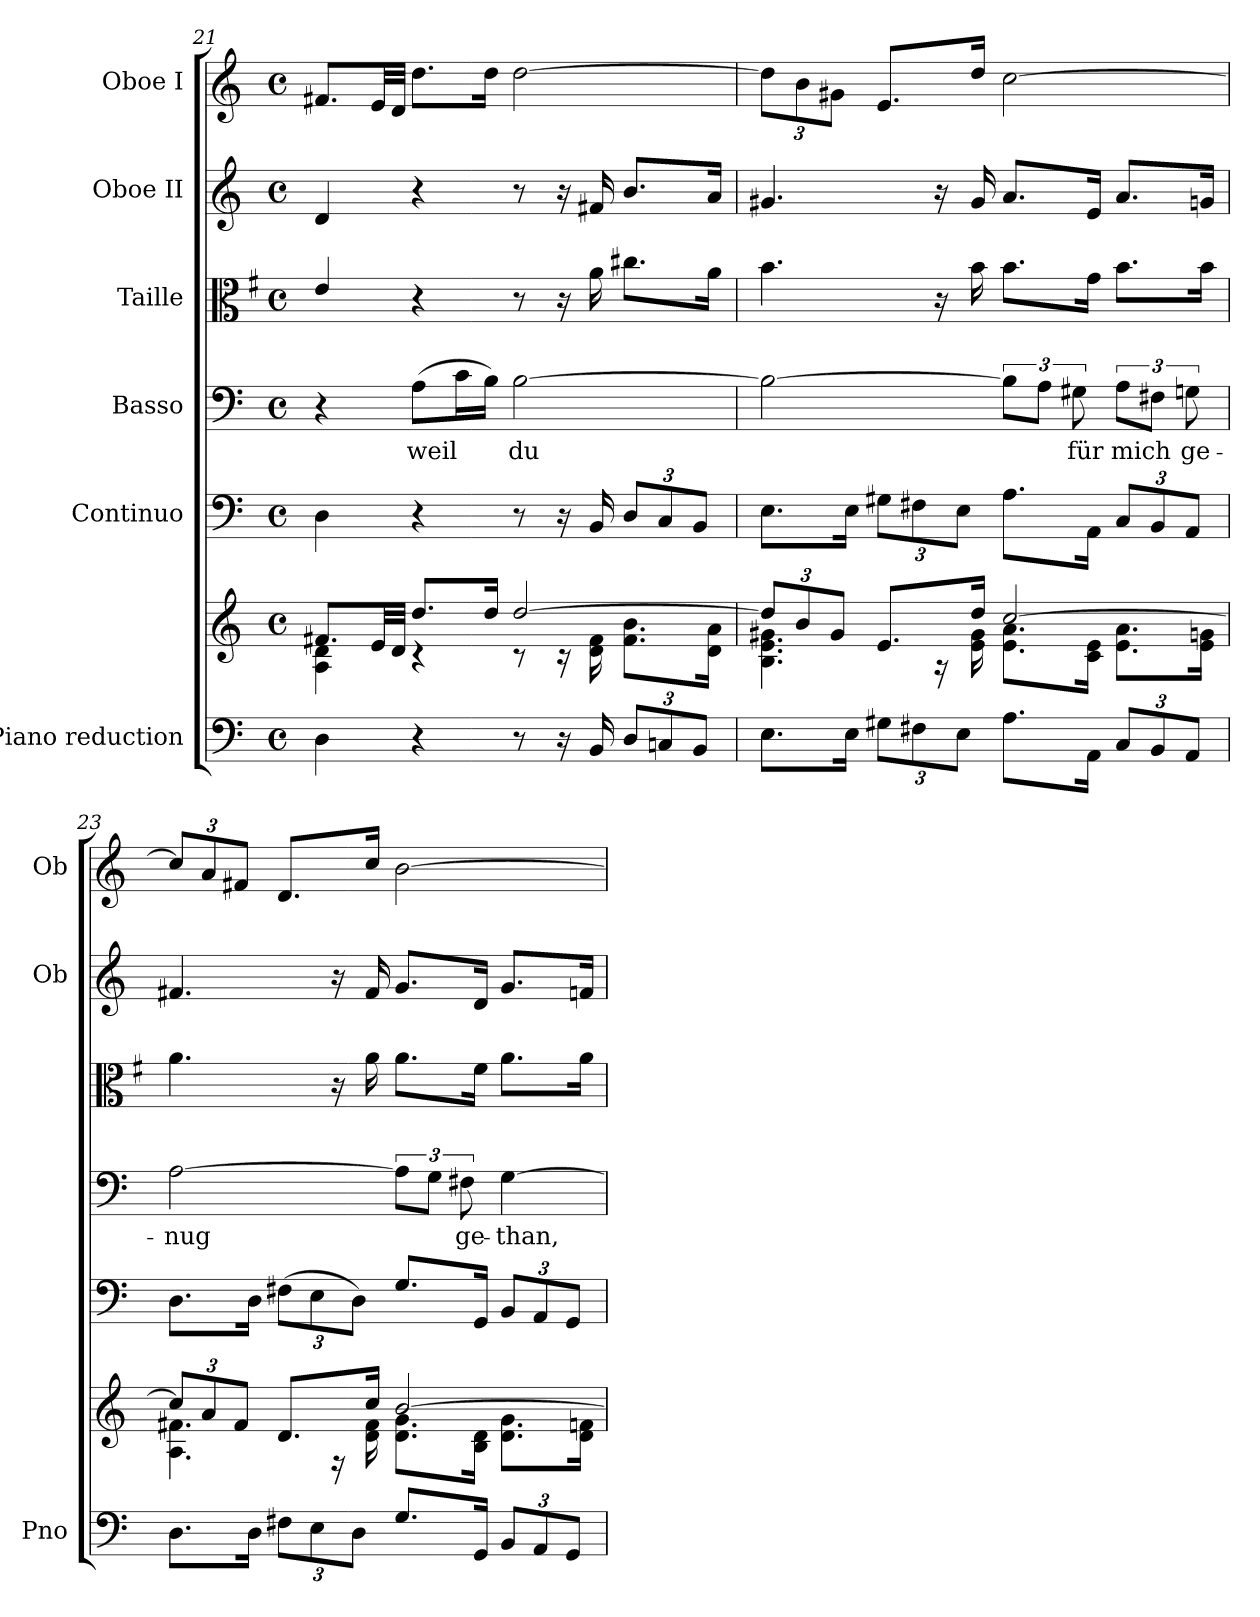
**kern	**kern	**kern	**kern	**text	**kern	**kern	**kern
*part6	*part6	*part5	*part4	*part4	*part3	*part2	*part1
*staff7	*staff6	*staff5	*staff4	*staff4	*staff3	*staff2	*staff1
*I"Piano reduction	*	*I"Continuo	*I"Basso	*	*I"Taille	*I"Oboe II	*I"Oboe I
*I'Pno	*	*	*	*	*	*I'Ob	*I'Ob
!!LO:PB:g=z
*clefF4	*clefG2	*clefF4	*clefF4	*	*clefC3	*clefG2	*clefG2
*	*	*	*	*	*ITrd4c7	*	*
*k[]	*k[]	*k[]	*k[]	*	*k[]	*k[]	*k[]
*M4/4	*M4/4	*M4/4	*M4/4	*	*M4/4	*M4/4	*M4/4
*met(c)	*met(c)	*met(c)	*met(c)	*	*met(c)	*met(c)	*met(c)
=21	=21	=21	=21	=21	=21	=21	=21
*	*^	*	*	*	*	*	*
4D\	8.f#X/L	4A\ 4d\	4D\	4r	.	4A/	4d/	8.f#X/L
.	32e/LL	.	.	.	.	.	.	32e/LL
.	32d/JJJ	.	.	.	.	.	.	32d/JJJ
!	!	!	!	!	!LO:LY:b	!	!	!
4r	8.dd/L	4r	4r	(>8A\L	weil	4r	4r	8.dd\L
.	.	.	.	16c\L	.	.	.	.
.	16dd/Jk	.	.	16B\JJ)	.	.	.	16dd\Jk
!	!	!	!	!	!LO:LY:b	!	!	!
8r	[2dd/	8r	8r	[2B\	du	8r	8r	[2dd\
16r	.	16r	16r	.	.	16r	16r	.
16BB/	.	16d\ 16f#\	16BB/	.	.	16d\	16f#X/	.
*Xbrackettup	*	*	*Xbrackettup	*	*	*	*	*
12D/L	.	8.f#\ 8.b\L	12D/L	.	.	8.f#X\L	8.b/L	.
12Cn/	.	.	12C/	.	.	.	.	.
12BB/J	.	.	12BB/J	.	.	.	.	.
.	.	16d\ 16a\Jk	.	.	.	16d\Jk	16a/Jk	.
=22	=22	=22	=22	=22	=22	=22	=22	=22
*	*Xbrackettup	*	*	*	*	*	*	*Xbrackettup
8.E\L	12dd/L]	4.B\ 4.e\ 4.g#X\	8.E\L	2B\_	.	4.e\	4.g#X/	12dd\L]
.	12b/	.	.	.	.	.	.	12b\
.	12g#/J	.	.	.	.	.	.	12g#X\J
16E\Jk	.	.	16E\Jk	.	.	.	.	.
12G#X\L	8.e/L	.	12G#X\L	.	.	.	.	8.e/L
12F#X\	.	.	12F#X\	.	.	.	.	.
.	.	16r	.	.	.	16r	16r	.
12E\J	.	.	12E\J	.	.	.	.	.
.	16dd/Jk	16e\ 16g#\	.	.	.	16e\	16g#/	16dd/Jk
8.A\L	[2cc/	8.e\ 8.a\L	8.A\L	12B\L]	.	8.e\L	8.a/L	[2cc\
.	.	.	.	12A\J	.	.	.	.
!	!	!	!	!	!LO:LY:b	!	!	!
.	.	.	.	12G#X\	für	.	.	.
16AA\Jk	.	16c\ 16e\Jk	16AA\Jk	.	.	16c\Jk	16e/Jk	.
!	!	!	!	!	!LO:LY:b	!	!	!
12C/L	.	8.e\ 8.a\L	12C/L	12A\L	mich	8.e\L	8.a/L	.
12BB/	.	.	12BB/	12F#X\J	.	.	.	.
!	!	!	!	!	!LO:LY:b	!	!	!
12AA/J	.	.	12AA/J	12Gn\	ge-	.	.	.
.	.	16e\ 16gn\Jk	.	.	.	16e\Jk	16gn/Jk	.
=23	=23	=23	=23	=23	=23	=23	=23	=23
!	!	!	!	!	!LO:LY:b	!	!	!
8.D\L	12cc/L]	4.A\ 4.f#X\	8.D\L	[2A\	-nug	4.d\	4.f#X/	12cc/L]
.	12a/	.	.	.	.	.	.	12a/
.	12f#/J	.	.	.	.	.	.	12f#X/J
16D\Jk	.	.	16D\Jk	.	.	.	.	.
12F#X\L	8.d/L	.	(>12F#X\L	.	.	.	.	8.d/L
12E\	.	.	12E\	.	.	.	.	.
.	.	16r	.	.	.	16r	16r	.
12D\J	.	.	12D\J)	.	.	.	.	.
.	16cc/Jk	16d\ 16f#\	.	.	.	16d\	16f#/	16cc/Jk
8.G/L	[2b/	8.d\ 8.g\L	8.G/L	12A\L]	.	8.d\L	8.g/L	[2b\
.	.	.	.	12G\J	.	.	.	.
!	!	!	!	!	!LO:LY:b	!	!	!
.	.	.	.	12F#X\	ge-	.	.	.
16GG/Jk	.	16B\ 16d\Jk	16GG/Jk	.	.	16B\Jk	16d/Jk	.
!	!	!	!	!	!LO:LY:b	!	!	!
12BB/L	.	8.d\ 8.g\L	12BB/L	[4G\	-than,	8.d\L	8.g/L	.
12AA/	.	.	12AA/	.	.	.	.	.
12GG/J	.	.	12GG/J	.	.	.	.	.
.	.	16d\ 16fn\Jk	.	.	.	16d\Jk	16fn/Jk	.
*	*v	*v	*	*	*	*	*	*
=	=	=	=	=	=	=	=
*-	*-	*-	*-	*-	*-	*-	*-
